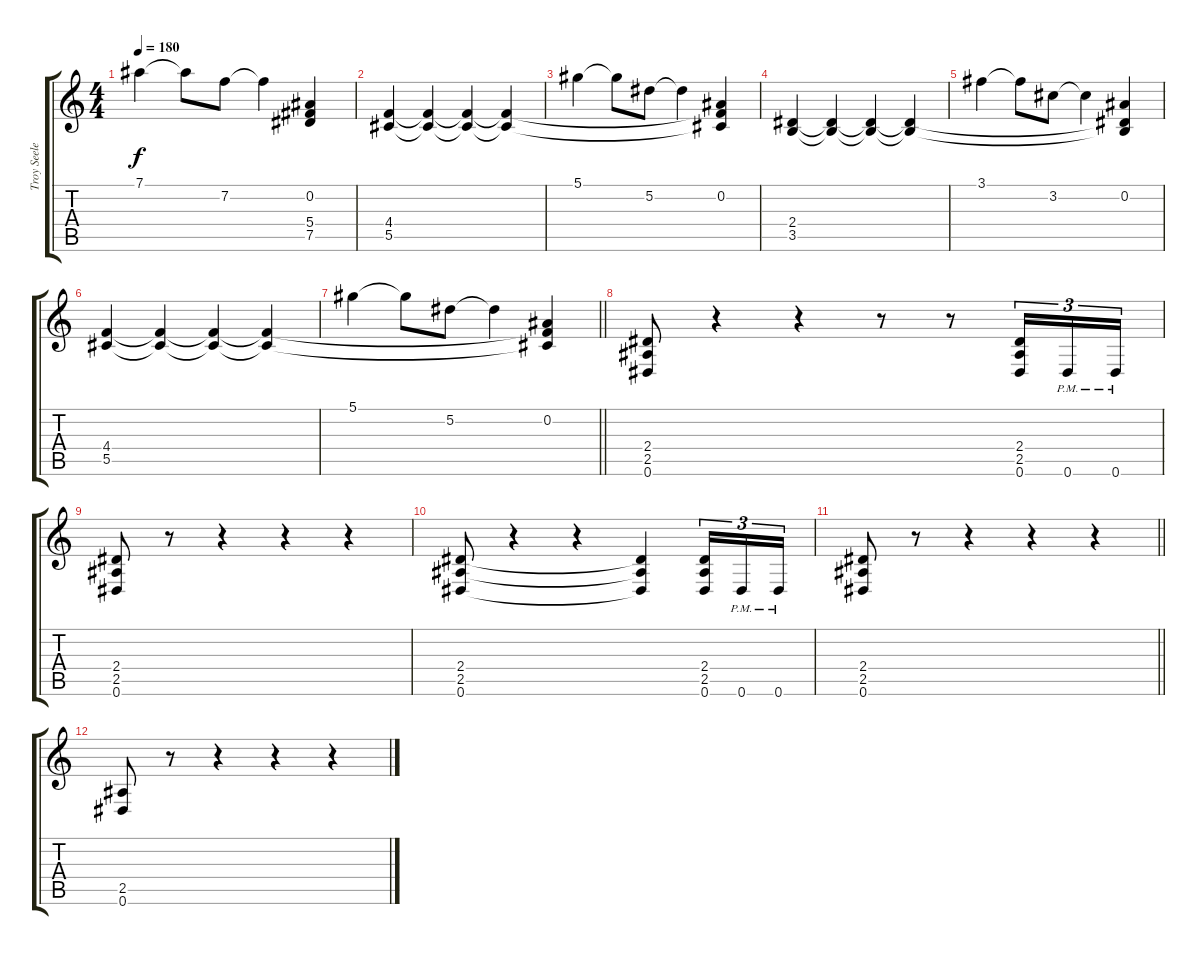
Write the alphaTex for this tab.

\track ("Troy Seele" "Troy Seele") {instrument overdrivenguitar}
\staff {score tabs}
\tuning (Eb4 Bb3 Gb3 Db3 Ab2 Eb2) {hide}
\ts (4 4)
\tempo 180
\clef g2
\ks c
7.1.4{dy f} 7.1{t}.8 7.2.8 7.2{t}.4 (0.2 5.4{t} 7.5{t}).4 |
(4.4 5.5).4 (4.4{t} 5.5{t}).4 (4.4{t} 5.5{t}).4 (4.4{t} 5.5{t}).4 |
5.1.4 5.1{t}.8 5.2.8 5.2{t}.4 (0.2 4.4{t} 5.5{t}).4 |
(2.4 3.5).4 (2.4{t} 3.5{t}).4 (2.4{t} 3.5{t}).4 (2.4{t} 3.5{t}).4 |
3.1.4 3.1{t}.8 3.2.8 3.2{t}.4 (0.2 2.4{t} 3.5{t}).4 |
(4.4 5.5).4 (4.4{t} 5.5{t}).4 (4.4{t} 5.5{t}).4 (4.4{t} 5.5{t}).4 |
\barLineRight lightlight
5.1.4 5.1{t}.8 5.2.8 5.2{t}.4 (0.2 4.4{t} 5.5{t}).4 |
(2.4 2.5 0.6).8 r.4 r.4 r.8 r.8 (2.4 2.5 0.6).16{tu (3 2)} 0.6{pm}.16{tu (3 2)} 0.6{pm}.16{tu (3 2)} |
(2.4 2.5 0.6).8 r.8 r.4 r.4 r.4 |
(2.4 2.5 0.6).8 r.4 r.4 (2.4{t} 2.5{t} 0.6{t}).4 (2.4 2.5 0.6).16{tu (3 2)} 0.6{pm}.16{tu (3 2)} 0.6{pm}.16{tu (3 2)} |
\barLineRight lightlight
(2.4 2.5 0.6).8 r.8 r.4 r.4 r.4 |
(2.5 0.6).8 r.8 r.4 r.4 r.4
